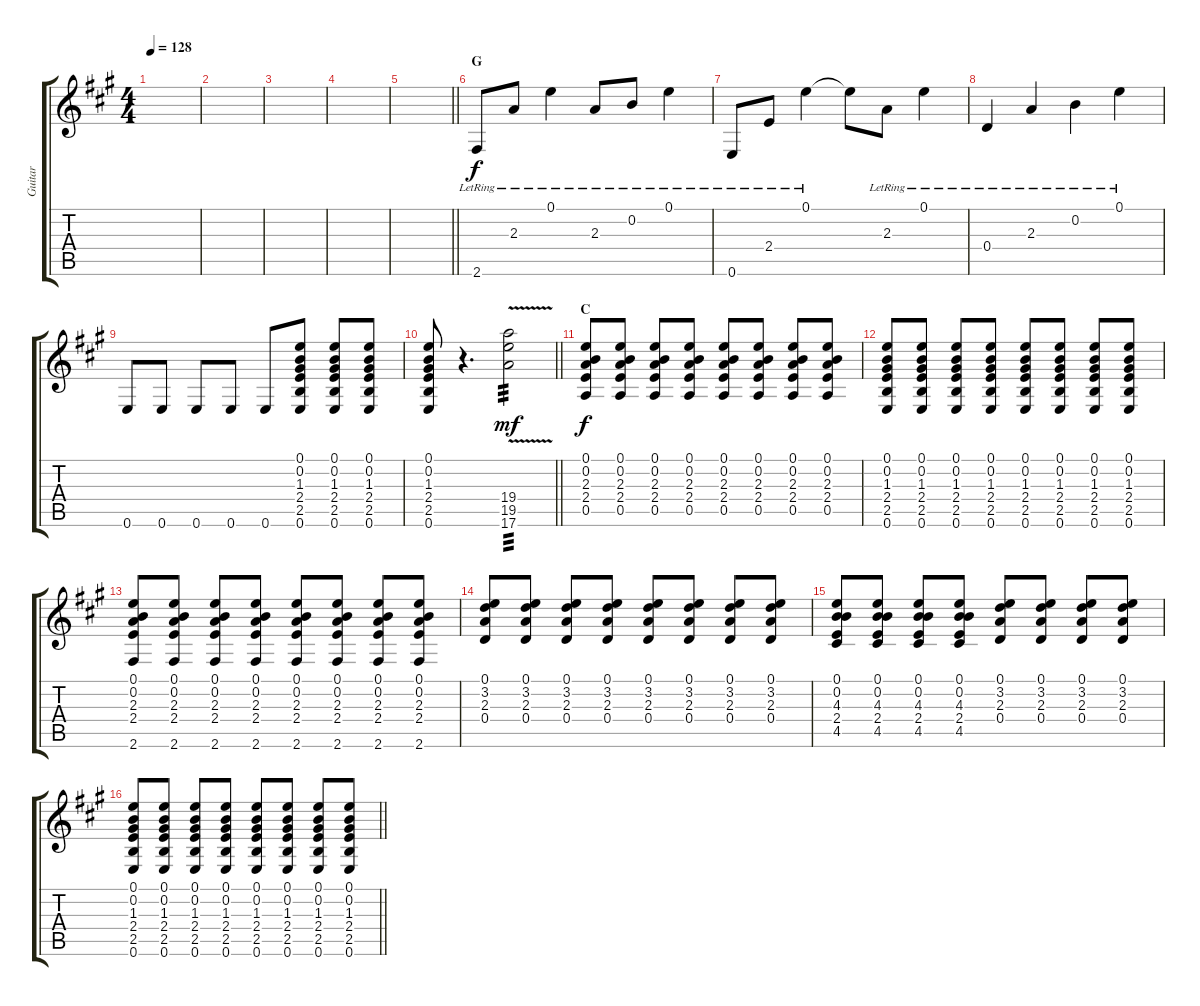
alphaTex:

\track ("Guitar" "Guitar") {instrument acousticguitarsteel}
\staff {score tabs}
\tuning (E4 B3 G3 D3 A2 E2) {hide}
\ts (4 4)
\tempo 128
\clef g2
\ks a
|
|
|
|
\barLineRight lightlight
|
\section ("" "G")
2.6{lr}.8 2.3{lr}.8 0.1{lr}.4 2.3{lr}.8 0.2{lr}.8 0.1{lr}.4 |
0.6{lr}.8 2.4{lr}.8 0.1{lr}.4 0.1{t}.8 2.3{lr}.8 0.1{lr}.4 |
0.4{lr}.4 2.3{lr}.4 0.2{lr}.4 0.1{lr}.4 |
0.6.8 0.6.8 0.6.8 0.6.8 0.6.8 (0.1 0.2 1.3 2.4 2.5 0.6).8{dy f} (0.1 0.2 1.3 2.4 2.5 0.6).8 (0.1 0.2 1.3 2.4 2.5 0.6).8 |
\barLineRight lightlight
(0.1 0.2 1.3 2.4 2.5 0.6).8 r.4{d} (19.4{v} 19.5{v} 17.6{v}).2{tp 3 dy mf} |
\section ("" "C")
(0.1 0.2 2.3 2.4 0.5).8{dy f} (0.1 0.2 2.3 2.4 0.5).8 (0.1 0.2 2.3 2.4 0.5).8 (0.1 0.2 2.3 2.4 0.5).8 (0.1 0.2 2.3 2.4 0.5).8 (0.1 0.2 2.3 2.4 0.5).8 (0.1 0.2 2.3 2.4 0.5).8 (0.1 0.2 2.3 2.4 0.5).8 |
(0.1 0.2 1.3 2.4 2.5 0.6).8 (0.1 0.2 1.3 2.4 2.5 0.6).8 (0.1 0.2 1.3 2.4 2.5 0.6).8 (0.1 0.2 1.3 2.4 2.5 0.6).8 (0.1 0.2 1.3 2.4 2.5 0.6).8 (0.1 0.2 1.3 2.4 2.5 0.6).8 (0.1 0.2 1.3 2.4 2.5 0.6).8 (0.1 0.2 1.3 2.4 2.5 0.6).8 |
(0.1 0.2 2.3 2.4 2.6).8 (0.1 0.2 2.3 2.4 2.6).8 (0.1 0.2 2.3 2.4 2.6).8 (0.1 0.2 2.3 2.4 2.6).8 (0.1 0.2 2.3 2.4 2.6).8 (0.1 0.2 2.3 2.4 2.6).8 (0.1 0.2 2.3 2.4 2.6).8 (0.1 0.2 2.3 2.4 2.6).8 |
(0.1 3.2 2.3 0.4).8 (0.1 3.2 2.3 0.4).8 (0.1 3.2 2.3 0.4).8 (0.1 3.2 2.3 0.4).8 (0.1 3.2 2.3 0.4).8 (0.1 3.2 2.3 0.4).8 (0.1 3.2 2.3 0.4).8 (0.1 3.2 2.3 0.4).8 |
(0.1 0.2 4.3 2.4 4.5).8 (0.1 0.2 4.3 2.4 4.5).8 (0.1 0.2 4.3 2.4 4.5).8 (0.1 0.2 4.3 2.4 4.5).8 (0.1 3.2 2.3 0.4).8 (0.1 3.2 2.3 0.4).8 (0.1 3.2 2.3 0.4).8 (0.1 3.2 2.3 0.4).8 |
\barLineRight lightlight
(0.1 0.2 1.3 2.4 2.5 0.6).8 (0.1 0.2 1.3 2.4 2.5 0.6).8 (0.1 0.2 1.3 2.4 2.5 0.6).8 (0.1 0.2 1.3 2.4 2.5 0.6).8 (0.1 0.2 1.3 2.4 2.5 0.6).8 (0.1 0.2 1.3 2.4 2.5 0.6).8 (0.1 0.2 1.3 2.4 2.5 0.6).8 (0.1 0.2 1.3 2.4 2.5 0.6).8
